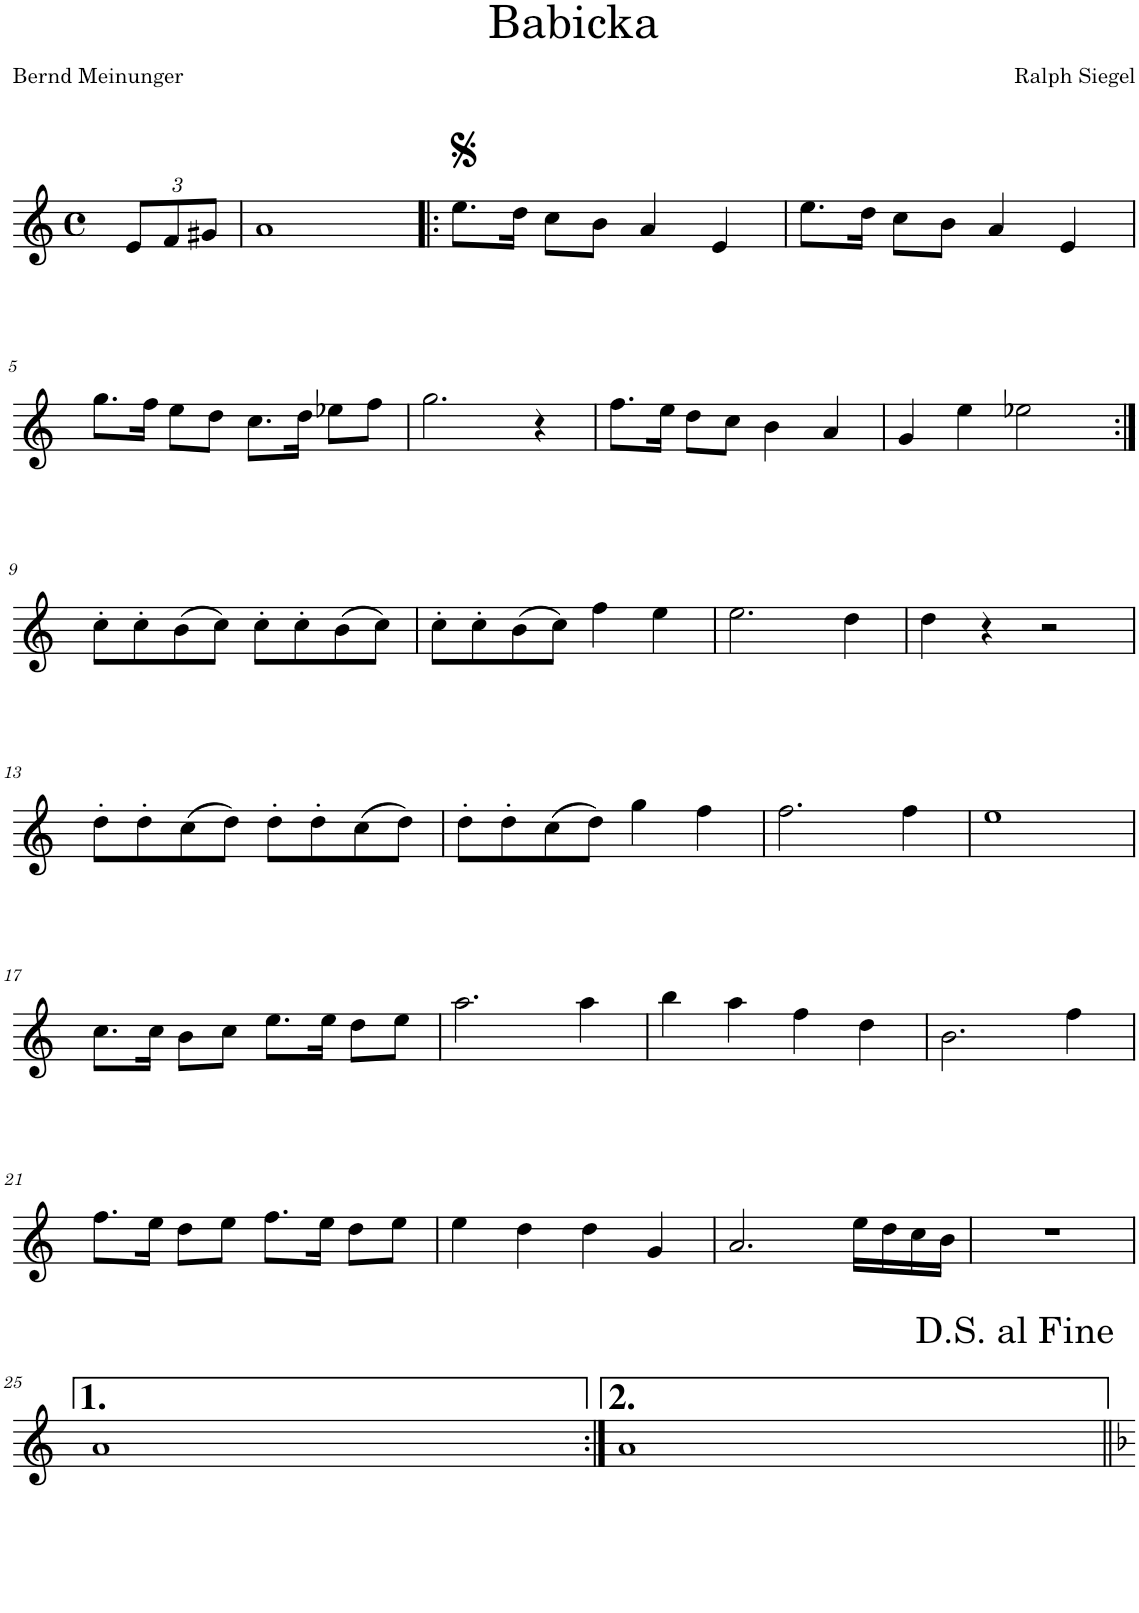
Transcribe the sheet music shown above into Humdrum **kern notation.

**kern
*part1
*staff1
*I"Akkordeon
*I'Akk.
*stria5
*clefG2
*k[]
*M4/4
*met(c)
*Xbrackettup
=1
12e/L
12f/
12g#X/J
=2
1a
=3!|:
8.ee\L
16dd\Jk
8cc\L
8b\J
4a/
4e/
=4
8.ee\L
16dd\Jk
8cc\L
8b\J
4a/
4e/
!!LO:LB:g=z
=5
8.gg\L
16ff\Jk
8ee\L
8dd\J
8.cc\L
16dd\Jk
8ee-X\L
8ff\J
=6
2.gg\
4r
=7
8.ff\L
16ee\Jk
8dd\L
8cc\J
4b\
4a/
=8
4g/
4ee\
2ee-X\
!!LO:LB:g=z
=9:|!
*k[]
8cc'\L
8cc'\
(8b\
8cc\J)
8cc'\L
8cc'\
(8b\
8cc\J)
=10
8cc'\L
8cc'\
(8b\
8cc\J)
4ff\
4ee\
=11
2.ee\
4dd\
=12
4dd\
4r
2r
!!LO:LB:g=z
=13
8dd'\L
8dd'\
(8cc\
8dd\J)
8dd'\L
8dd'\
(8cc\
8dd\J)
=14
8dd'\L
8dd'\
(8cc\
8dd\J)
4gg\
4ff\
=15
2.ff\
4ff\
=16
1ee
!!LO:LB:g=z
=17
8.cc\L
16cc\Jk
8b\L
8cc\J
8.ee\L
16ee\Jk
8dd\L
8ee\J
=18
2.aa\
4aa\
=19
4bb\
4aa\
4ff\
4dd\
=20
2.b\
4ff\
!!LO:LB:g=z
=21
8.ff\L
16ee\Jk
8dd\L
8ee\J
8.ff\L
16ee\Jk
8dd\L
8ee\J
=22
4ee\
4dd\
4dd\
4g/
=23
2.a/
16ee\LL
16dd\
16cc\
16b\JJ
=24
1r
!!LO:LB:g=z
=25
1a
=26:|!
1a
=||
*-
